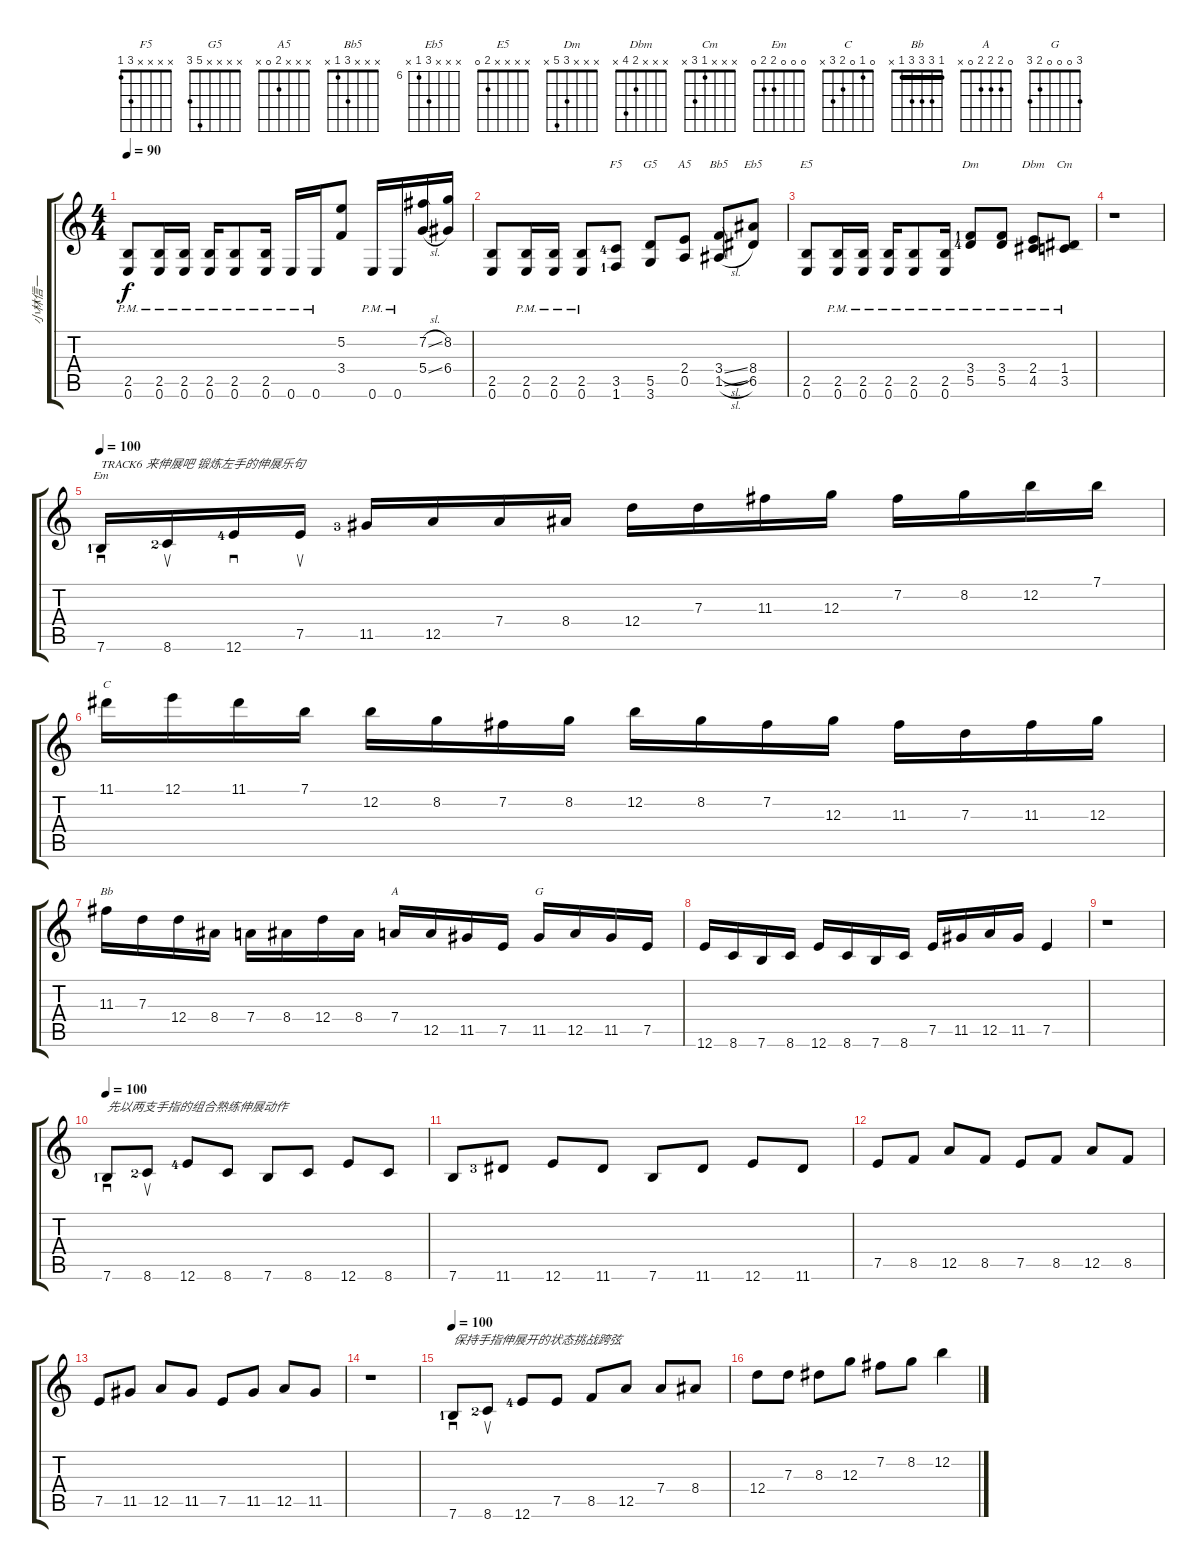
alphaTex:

\track ("小林信一" "小林信一") {instrument overdrivenguitar}
\staff {score tabs}
\tuning (E4 B3 G3 D3 A2 E2) {hide}
\chord ("F5" x x x x 3 1)
\chord ("G5" x x x x 5 3)
\chord ("A5" x x x 2 0 x)
\chord ("Bb5" x x x 3 1 x)
\chord ("Eb5" x x x 8 6 x) {firstfret 6}
\chord ("E5" x x x x 2 0)
\chord ("Dm" x x x 3 5 x)
\chord ("Dbm" x x x 2 4 x)
\chord ("Cm" x x x 1 3 x)
\chord ("Em" 0 0 0 2 2 0)
\chord ("C" 0 1 0 2 3 x)
\chord ("Bb" 1 3 3 3 1 x) {barre 1}
\chord ("A" 0 2 2 2 0 x)
\chord ("G" 3 0 0 0 2 3)
\ts (4 4)
\tempo 90
\clef g2
\ks c
(2.5{pm} 0.6{pm}).8{dy f} (2.5{pm} 0.6{pm}).16 (2.5{pm} 0.6{pm}).16 (2.5{pm} 0.6{pm}).16 (2.5{pm} 0.6{pm}).8 (2.5{pm} 0.6{pm}).16 0.6{pm}.16 0.6{pm}.16 (5.2 3.4).8 0.6{pm}.16 0.6{pm}.16 (7.2{sl} 5.4{sl}).16 (8.2 6.4).16 |
(2.5 0.6).8 (2.5{pm} 0.6{pm}).16 (2.5{pm} 0.6{pm}).16 (2.5{pm} 0.6{pm}).8 (3.5{lf 5} 1.6{lf 2}).8{ch "F5"} (5.5 3.6).8{ch "G5"} (2.4 0.5).8{ch "A5"} (3.4{sl} 1.5{sl}).8{ch "Bb5"} (8.4 6.5).8{ch "Eb5"} |
(2.5 0.6).8{ch "E5"} (2.5{pm} 0.6{pm}).16 (2.5{pm} 0.6{pm}).16 (2.5{pm} 0.6{pm}).16 (2.5{pm} 0.6{pm}).8 (2.5{pm} 0.6{pm}).16 (3.4{pm lf 2} 5.5{pm lf 5}).8{ch "Dm"} (3.4{pm} 5.5{pm}).8 (2.4{pm} 4.5{pm}).8{ch "Dbm"} (1.4{pm} 3.5{pm}).8{ch "Cm"} |
r.1 |
\tempo 100
7.6{lf 2}.16{sd ch "Em" txt "TRACK6 来伸展吧 锻炼左手的伸展乐句"} 8.6{lf 3}.16{su} 12.6{lf 5}.16{sd} 7.5.16{su} 11.5{lf 4}.16 12.5.16 7.4.16 8.4.16 12.4.16 7.3.16 11.3.16 12.3.16 7.2.16 8.2.16 12.2.16 7.1.16 |
11.1.16{ch "C"} 12.1.16 11.1.16 7.1.16 12.2.16 8.2.16 7.2.16 8.2.16 12.2.16 8.2.16 7.2.16 12.3.16 11.3.16 7.3.16 11.3.16 12.3.16 |
11.3.16{ch "Bb"} 7.3.16 12.4.16 8.4.16 7.4.16 8.4.16 12.4.16 8.4.16 7.4.16{ch "A"} 12.5.16 11.5.16 7.5.16 11.5.16{ch "G"} 12.5.16 11.5.16 7.5.16 |
12.6.16 8.6.16 7.6.16 8.6.16 12.6.16 8.6.16 7.6.16 8.6.16 7.5.16 11.5.16 12.5.16 11.5.16 7.5.4 |
r.1 |
\tempo 100
7.6{lf 2}.8{sd txt "先以两支手指的组合熟练伸展动作"} 8.6{lf 3}.8{su} 12.6{lf 5}.8 8.6.8 7.6.8 8.6.8 12.6.8 8.6.8 |
7.6.8 11.6{lf 4}.8 12.6.8 11.6.8 7.6.8 11.6.8 12.6.8 11.6.8 |
7.5.8 8.5.8 12.5.8 8.5.8 7.5.8 8.5.8 12.5.8 8.5.8 |
7.5.8 11.5.8 12.5.8 11.5.8 7.5.8 11.5.8 12.5.8 11.5.8 |
r.1 |
\tempo 100
7.6{lf 2}.8{sd txt "保持手指伸展开的状态挑战跨弦"} 8.6{lf 3}.8{su} 12.6{lf 5}.8 7.5.8 8.5.8 12.5.8 7.4.8 8.4.8 |
12.4.8 7.3.8 8.3.8 12.3.8 7.2.8 8.2.8 12.2.4
